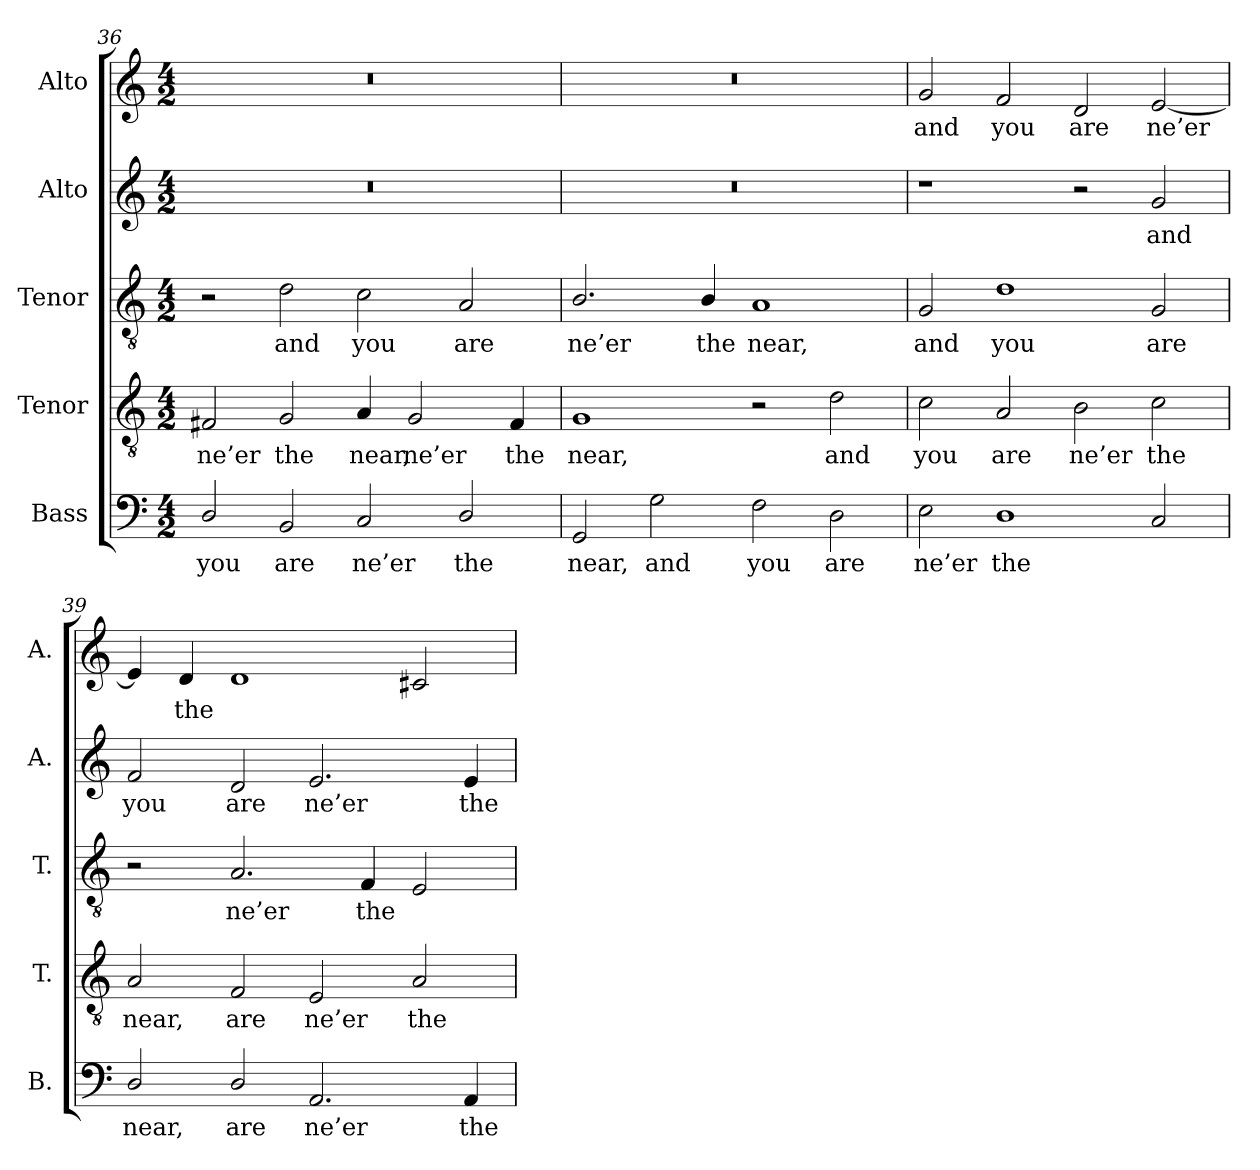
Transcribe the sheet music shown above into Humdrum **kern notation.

**kern	**text	**kern	**text	**kern	**text	**kern	**text	**kern	**text
*part5	*part5	*part4	*part4	*part3	*part3	*part2	*part2	*part1	*part1
*staff5	*staff5	*staff4	*staff4	*staff3	*staff3	*staff2	*staff2	*staff1	*staff1
*I"Bass	*	*I"Tenor	*	*I"Tenor	*	*I"Alto	*	*I"Alto	*
*I'B.	*	*I'T.	*	*I'T.	*	*I'A.	*	*I'A.	*
*clefF4	*	*clefGv2	*	*clefGv2	*	*clefG2	*	*clefG2	*
*	*	*ITrd7c12	*	*ITrd7c12	*	*	*	*	*
*k[]	*	*k[]	*	*k[]	*	*k[]	*	*k[]	*
*C:	*	*C:	*	*C:	*	*C:	*	*C:	*
*M4/2	*	*M4/2	*	*M4/2	*	*M4/2	*	*M4/2	*
=36	=36	=36	=36	=36	=36	=36	=36	=36	=36
!	!LO:LY:b:color=#000000	!	!	!	!	!	!	!	!
!	!	!	!LO:LY:b:color=#000000	!	!	!LO:N:vis=1	!	!LO:N:vis=1	!
2Di/	you	2FF#Xi/	ne’er	2r	.	0r	.	0r	.
!	!LO:LY:b:color=#000000	!	!	!	!	!	!	!	!
!	!	!	!LO:LY:b:color=#000000	!	!	!	!	!	!
!	!	!	!	!	!LO:LY:b:color=#000000	!	!	!	!
2BBi/	are	2GGi/	the	2Di\	and	.	.	.	.
!	!LO:LY:b:color=#000000	!	!	!	!	!	!	!	!
!	!	!	!LO:LY:b:color=#000000	!	!	!	!	!	!
!	!	!	!	!	!LO:LY:b:color=#000000	!	!	!	!
2Ci/	ne’er	4AAi/	near,	2Ci\	you	.	.	.	.
!	!	!	!LO:LY:b:color=#000000	!	!	!	!	!	!
.	.	2GGi/	ne’er	.	.	.	.	.	.
!	!LO:LY:b:color=#000000	!	!	!	!	!	!	!	!
!	!	!	!	!	!LO:LY:b:color=#000000	!	!	!	!
2Di/	the	.	.	2AAi/	are	.	.	.	.
!	!	!	!LO:LY:b:color=#000000	!	!	!	!	!	!
.	.	4FF#i/	the	.	.	.	.	.	.
=37	=37	=37	=37	=37	=37	=37	=37	=37	=37
!	!LO:LY:b:color=#000000	!	!	!	!	!	!	!	!
!	!	!	!LO:LY:b:color=#000000	!	!	!	!	!	!
!	!	!	!	!	!LO:LY:b:color=#000000	!LO:N:vis=1	!	!LO:N:vis=1	!
2GGi/	near,	1GGi	near,	2.BBi/	ne’er	0r	.	0r	.
!	!LO:LY:b:color=#000000	!	!	!	!	!	!	!	!
2Gi\	and	.	.	.	.	.	.	.	.
!	!	!	!	!	!LO:LY:b:color=#000000	!	!	!	!
.	.	.	.	4BBi/	the	.	.	.	.
!	!LO:LY:b:color=#000000	!	!	!	!	!	!	!	!
!	!	!	!	!	!LO:LY:b:color=#000000	!	!	!	!
2Fi\	you	2r	.	1AAi	near,	.	.	.	.
!	!LO:LY:b:color=#000000	!	!	!	!	!	!	!	!
!	!	!	!LO:LY:b:color=#000000	!	!	!	!	!	!
2Di\	are	2Di\	and	.	.	.	.	.	.
!!LO:PB:g=z
=38	=38	=38	=38	=38	=38	=38	=38	=38	=38
!	!LO:LY:b:color=#000000	!	!	!	!	!	!	!	!
!	!	!	!LO:LY:b:color=#000000	!	!	!	!	!	!
!	!	!	!	!	!LO:LY:b:color=#000000	!	!	!	!
!	!	!	!	!	!	!	!	!	!LO:LY:b:color=#000000
2Ei\	ne’er	2Ci\	you	2GGi/	and	1r	.	2gi/	and
!	!LO:LY:b:color=#000000	!	!	!	!	!	!	!	!
!	!	!	!LO:LY:b:color=#000000	!	!	!	!	!	!
!	!	!	!	!	!LO:LY:b:color=#000000	!	!	!	!
!	!	!	!	!	!	!	!	!	!LO:LY:b:color=#000000
1Di	the	2AAi/	are	1Di	you	.	.	2fi/	you
!	!	!	!LO:LY:b:color=#000000	!	!	!	!	!	!
!	!	!	!	!	!	!	!	!	!LO:LY:b:color=#000000
.	.	2BBi\	ne’er	.	.	2r	.	2di/	are
!	!	!	!LO:LY:b:color=#000000	!	!	!	!	!	!
!	!	!	!	!	!LO:LY:b:color=#000000	!	!	!	!
!	!	!	!	!	!	!	!LO:LY:b:color=#000000	!	!
!	!	!	!	!	!	!	!	!	!LO:LY:b:color=#000000
2Ci/	.	2Ci\	the	2GGi/	are	2gi/	and	[2ei/	ne’er
=39	=39	=39	=39	=39	=39	=39	=39	=39	=39
!	!LO:LY:b:color=#000000	!	!	!	!	!	!	!	!
!	!	!	!LO:LY:b:color=#000000	!	!	!	!	!	!
!	!	!	!	!	!	!	!LO:LY:b:color=#000000	!	!
2Di/	near,	2AAi/	near,	2r	.	2fi/	you	4ei/]	.
!	!	!	!	!	!	!	!	!	!LO:LY:b:color=#000000
.	.	.	.	.	.	.	.	4di/	the
!	!LO:LY:b:color=#000000	!	!	!	!	!	!	!	!
!	!	!	!LO:LY:b:color=#000000	!	!	!	!	!	!
!	!	!	!	!	!LO:LY:b:color=#000000	!	!	!	!
!	!	!	!	!	!	!	!LO:LY:b:color=#000000	!	!
2Di/	are	2FFi/	are	2.AAi/	ne’er	2di/	are	1di	.
!	!LO:LY:b:color=#000000	!	!	!	!	!	!	!	!
!	!	!	!LO:LY:b:color=#000000	!	!	!	!	!	!
!	!	!	!	!	!	!	!LO:LY:b:color=#000000	!	!
2.AAi/	ne’er	2EEi/	ne’er	.	.	2.ei/	ne’er	.	.
!	!	!	!	!	!LO:LY:b:color=#000000	!	!	!	!
.	.	.	.	4FFi/	the	.	.	.	.
!	!	!	!LO:LY:b:color=#000000	!	!	!	!	!	!
.	.	2AAi/	the	2EEi/	.	.	.	2c#Xi/	.
!	!LO:LY:b:color=#000000	!	!	!	!	!	!	!	!
!	!	!	!	!	!	!	!LO:LY:b:color=#000000	!	!
4AAi/	the	.	.	.	.	4ei/	the	.	.
=	=	=	=	=	=	=	=	=	=
*-	*-	*-	*-	*-	*-	*-	*-	*-	*-
